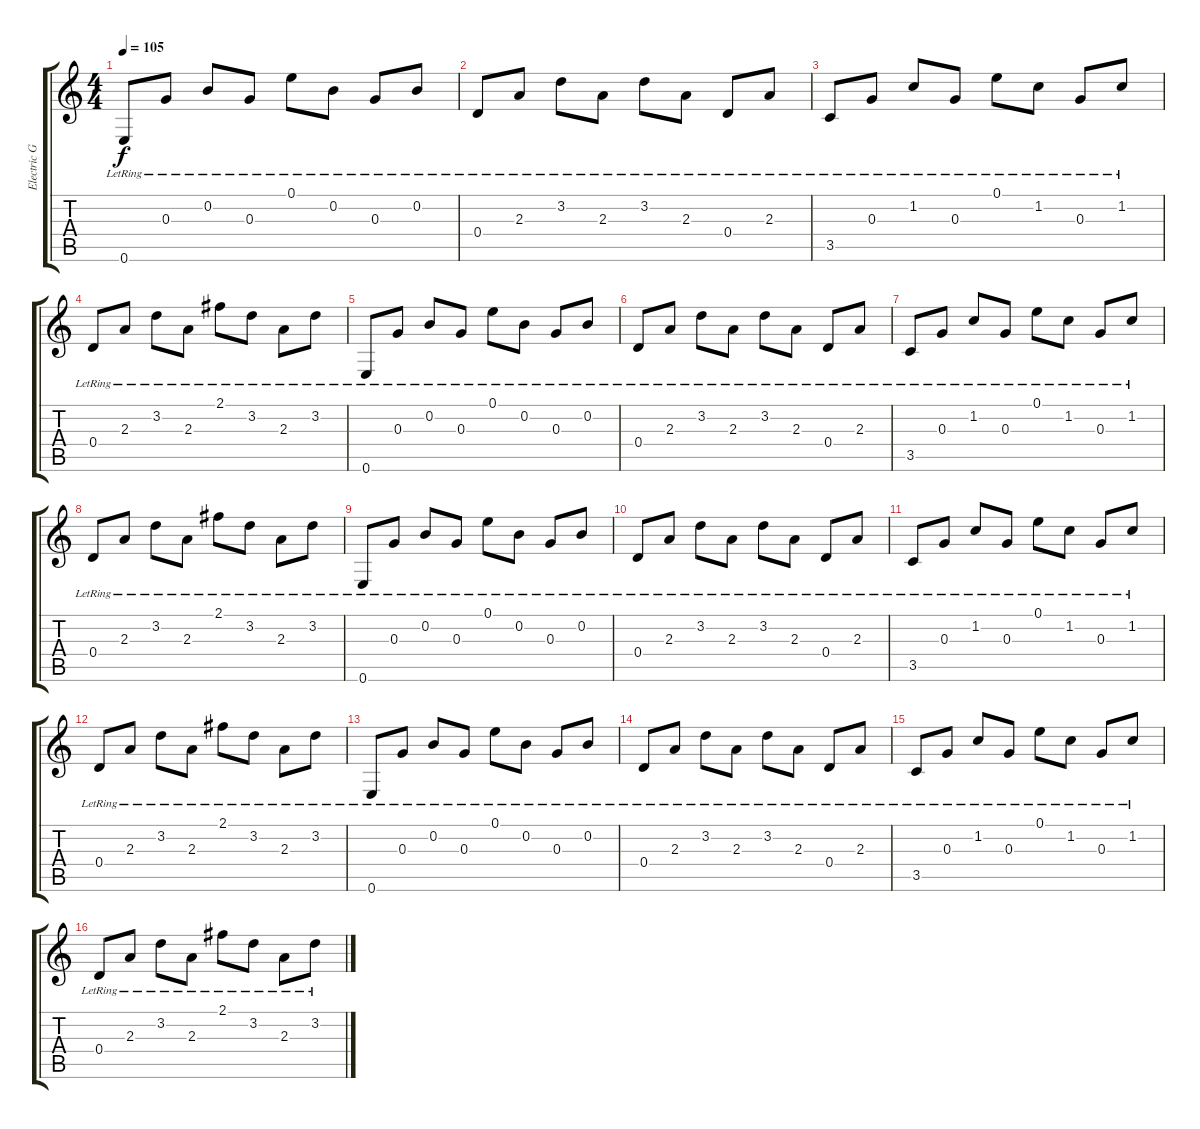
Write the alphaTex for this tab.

\track ("Electric Guitar (clean)" "Electric G") {instrument electricguitarjazz}
\staff {score tabs}
\tuning (E4 B3 G3 D3 A2 E2) {hide}
\ts (4 4)
\tempo 105
\clef g2
\ks c
0.6{lr}.8{dy f} 0.3{lr}.8 0.2{lr}.8 0.3{lr}.8 0.1{lr}.8 0.2{lr}.8 0.3{lr}.8 0.2{lr}.8 |
0.4{lr}.8 2.3{lr}.8 3.2{lr}.8 2.3{lr}.8 3.2{lr}.8 2.3{lr}.8 0.4{lr}.8 2.3{lr}.8 |
3.5{lr}.8 0.3{lr}.8 1.2{lr}.8 0.3{lr}.8 0.1{lr}.8 1.2{lr}.8 0.3{lr}.8 1.2{lr}.8 |
0.4{lr}.8 2.3{lr}.8 3.2{lr}.8 2.3{lr}.8 2.1{lr}.8 3.2{lr}.8 2.3{lr}.8 3.2{lr}.8 |
0.6{lr}.8 0.3{lr}.8 0.2{lr}.8 0.3{lr}.8 0.1{lr}.8 0.2{lr}.8 0.3{lr}.8 0.2{lr}.8 |
0.4{lr}.8 2.3{lr}.8 3.2{lr}.8 2.3{lr}.8 3.2{lr}.8 2.3{lr}.8 0.4{lr}.8 2.3{lr}.8 |
3.5{lr}.8 0.3{lr}.8 1.2{lr}.8 0.3{lr}.8 0.1{lr}.8 1.2{lr}.8 0.3{lr}.8 1.2{lr}.8 |
0.4{lr}.8{volume 13} 2.3{lr}.8 3.2{lr}.8 2.3{lr}.8 2.1{lr}.8 3.2{lr}.8 2.3{lr}.8 3.2{lr}.8 |
0.6{lr}.8 0.3{lr}.8 0.2{lr}.8 0.3{lr}.8 0.1{lr}.8 0.2{lr}.8 0.3{lr}.8 0.2{lr}.8 |
0.4{lr}.8 2.3{lr}.8 3.2{lr}.8 2.3{lr}.8 3.2{lr}.8 2.3{lr}.8 0.4{lr}.8 2.3{lr}.8 |
3.5{lr}.8 0.3{lr}.8 1.2{lr}.8 0.3{lr}.8 0.1{lr}.8 1.2{lr}.8 0.3{lr}.8 1.2{lr}.8 |
0.4{lr}.8 2.3{lr}.8 3.2{lr}.8 2.3{lr}.8 2.1{lr}.8 3.2{lr}.8 2.3{lr}.8 3.2{lr}.8 |
0.6{lr}.8 0.3{lr}.8 0.2{lr}.8 0.3{lr}.8 0.1{lr}.8 0.2{lr}.8 0.3{lr}.8 0.2{lr}.8 |
0.4{lr}.8 2.3{lr}.8 3.2{lr}.8 2.3{lr}.8 3.2{lr}.8 2.3{lr}.8 0.4{lr}.8 2.3{lr}.8 |
3.5{lr}.8 0.3{lr}.8 1.2{lr}.8 0.3{lr}.8 0.1{lr}.8 1.2{lr}.8 0.3{lr}.8 1.2{lr}.8 |
0.4{lr}.8 2.3{lr}.8 3.2{lr}.8 2.3{lr}.8 2.1{lr}.8 3.2{lr}.8 2.3{lr}.8 3.2{lr}.8
